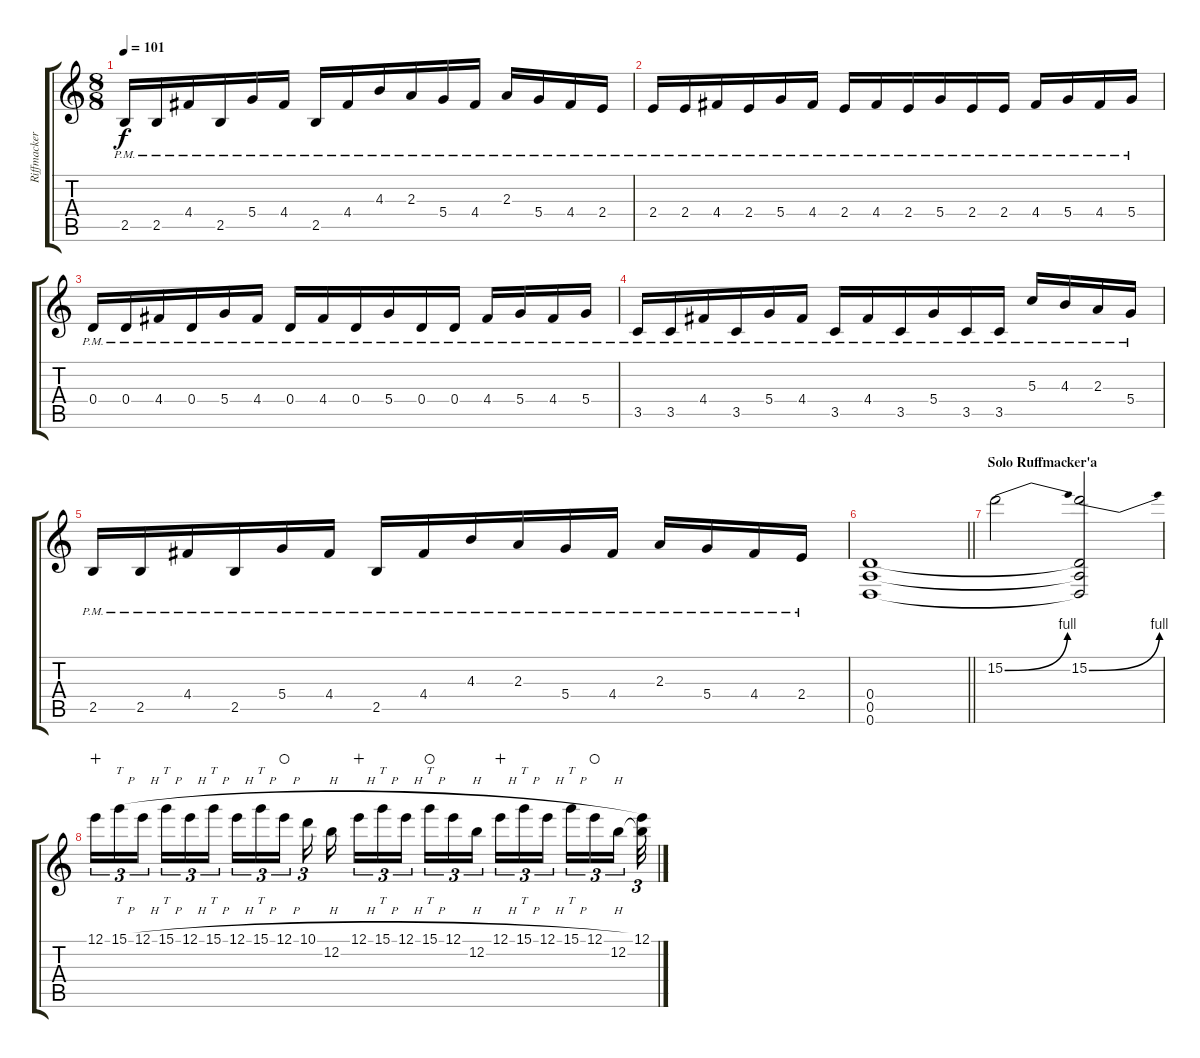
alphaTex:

\track ("Riffmacker" "Riffmacker") {instrument overdrivenguitar}
\staff {score tabs}
\tuning (E4 B3 G3 D3 A2 D2) {hide}
\ts (8 8)
\tempo 101
\clef g2
\ks c
2.5{pm}.16{dy f} 2.5{pm}.16 4.4{pm}.16 2.5{pm}.16 5.4{pm}.16 4.4{pm}.16 2.5{pm}.16 4.4{pm}.16 4.3{pm}.16 2.3{pm}.16 5.4{pm}.16 4.4{pm}.16 2.3{pm}.16 5.4{pm}.16 4.4{pm}.16 2.4{pm}.16 |
2.4{pm}.16 2.4{pm}.16 4.4{pm}.16 2.4{pm}.16 5.4{pm}.16 4.4{pm}.16 2.4{pm}.16 4.4{pm}.16 2.4{pm}.16 5.4{pm}.16 2.4{pm}.16 2.4{pm}.16 4.4{pm}.16 5.4{pm}.16 4.4{pm}.16 5.4{pm}.16 |
0.4{pm}.16 0.4{pm}.16 4.4{pm}.16 0.4{pm}.16 5.4{pm}.16 4.4{pm}.16 0.4{pm}.16 4.4{pm}.16 0.4{pm}.16 5.4{pm}.16 0.4{pm}.16 0.4{pm}.16 4.4{pm}.16 5.4{pm}.16 4.4{pm}.16 5.4{pm}.16 |
3.5{pm}.16 3.5{pm}.16 4.4{pm}.16 3.5{pm}.16 5.4{pm}.16 4.4{pm}.16 3.5{pm}.16 4.4{pm}.16 3.5{pm}.16 5.4{pm}.16 3.5{pm}.16 3.5{pm}.16 5.3{pm}.16 4.3{pm}.16 2.3{pm}.16 5.4{pm}.16 |
2.5{pm}.16 2.5{pm}.16 4.4{pm}.16 2.5{pm}.16 5.4{pm}.16 4.4{pm}.16 2.5{pm}.16 4.4{pm}.16 4.3{pm}.16 2.3{pm}.16 5.4{pm}.16 4.4{pm}.16 2.3{pm}.16 5.4{pm}.16 4.4{pm}.16 2.4{pm}.16 |
\barLineRight lightlight
(0.4 0.5 0.6).1 |
\section ("" "Solo Ruffmacker'a")
15.2{be (bend 0 0 60 4)}.2 (15.2{be (bend 0 0 60 4)} 0.4{t} 0.5{t} 0.6{t}).2 |
12.1.16{tu (3 2) wahc} 15.1{h}.16{tt tu (3 2)} 12.1{h}.16{tu (3 2)} 15.1{h}.16{tt tu (3 2)} 12.1{h}.16{tu (3 2)} 15.1{h}.16{tt tu (3 2)} 12.1{h}.16{tu (3 2)} 15.1{h}.16{tt tu (3 2)} 12.1{h}.16{tu (3 2) waho} 10.1{h}.16{tu (3 2) beam splitsecondary} 12.2.16 12.1{h}.16{tu (3 2) wahc} 15.1{h}.16{tt tu (3 2)} 12.1{h}.16{tu (3 2) beam splitsecondary} 15.1{h}.16{tt tu (3 2) waho} 12.1{h}.16{tu (3 2)} 12.2.16{tu (3 2) beam splitsecondary} 12.1{h}.16{tu (3 2) wahc} 15.1{h}.16{tt tu (3 2)} 12.1{h}.16{tu (3 2) beam splitsecondary} 15.1{h}.16{tt tu (3 2)} 12.1{h}.16{tu (3 2) waho} 12.2.16{tu (3 2) beam splitsecondary} (12.1 12.2{t}).32{tu (3 2)}
